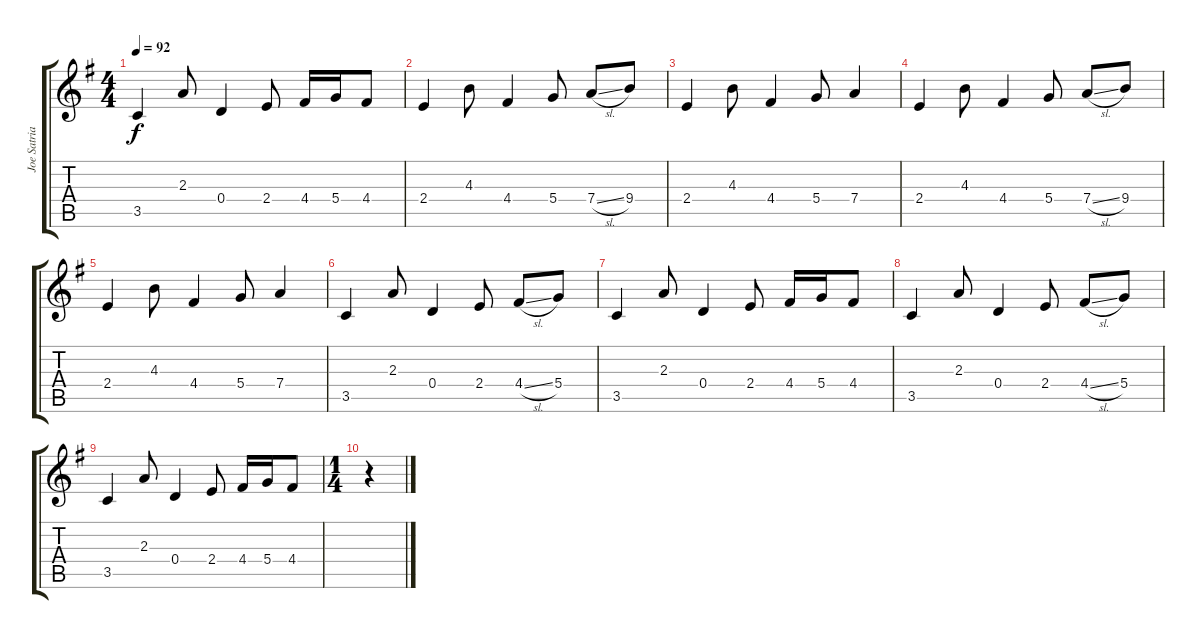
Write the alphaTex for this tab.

\track ("Joe Satriani" "Joe Satria") {instrument electricguitarjazz}
\staff {score tabs}
\tuning (E4 B3 G3 D3 A2 E2) {hide}
\ts (4 4)
\tempo 92
\clef g2
\ks g
3.5.4{dy f} 2.3.8 0.4.4 2.4.8 4.4.16 5.4.16 4.4.8 |
2.4.4 4.3.8 4.4.4 5.4.8 7.4{sl}.8 9.4.8 |
2.4.4 4.3.8 4.4.4 5.4.8 7.4.4 |
2.4.4 4.3.8 4.4.4 5.4.8 7.4{sl}.8 9.4.8 |
2.4.4 4.3.8 4.4.4 5.4.8 7.4.4 |
3.5.4 2.3.8 0.4.4 2.4.8 4.4{sl}.8 5.4.8 |
3.5.4 2.3.8 0.4.4 2.4.8 4.4.16 5.4.16 4.4.8 |
3.5.4 2.3.8 0.4.4 2.4.8 4.4{sl}.8 5.4.8 |
3.5.4 2.3.8 0.4.4 2.4.8 4.4.16 5.4.16 4.4.8 |
\ts (1 4)
r.4
